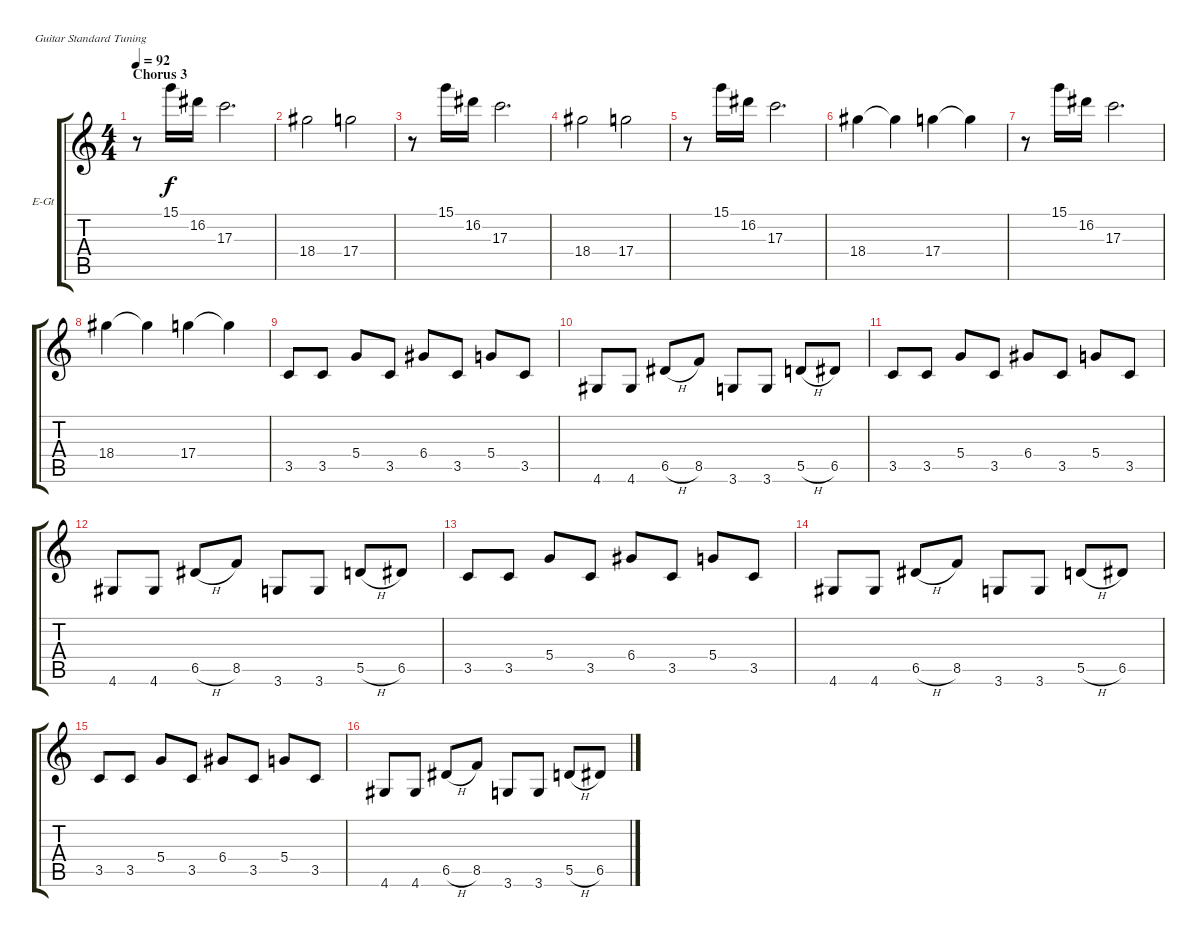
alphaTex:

\bracketExtendMode groupsimilarinstruments
\firstSystemTrackNameOrientation horizontal
\otherSystemsTrackNameOrientation horizontal
\track ("Guitar 1" "E-Gt") {instrument overdrivenguitar}
\staff {score tabs}
\tuning (E4 B3 G3 D3 A2 E2)
\ts (4 4)
\section ("" "Chorus 3")
\tempo 92
\clef g2
\ks c
r.8{dy f} 15.1.16 16.2.16 17.3.2{d} |
18.4.2 17.4.2 |
r.8 15.1.16 16.2.16 17.3.2{d} |
18.4.2 17.4.2 |
r.8 15.1.16 16.2.16 17.3.2{d} |
18.4.4 18.4{t}.4 17.4.4 17.4{t}.4 |
r.8 15.1.16 16.2.16 17.3.2{d} |
18.4.4 18.4{t}.4 17.4.4 17.4{t}.4 |
3.5.8 3.5.8 5.4.8 3.5.8 6.4.8 3.5.8 5.4.8 3.5.8 |
4.6.8 4.6.8 6.5{h}.8 8.5.8 3.6.8 3.6.8 5.5{h}.8 6.5.8 |
3.5.8 3.5.8 5.4.8 3.5.8 6.4.8 3.5.8 5.4.8 3.5.8 |
4.6.8 4.6.8 6.5{h}.8 8.5.8 3.6.8 3.6.8 5.5{h}.8 6.5.8 |
3.5.8 3.5.8 5.4.8 3.5.8 6.4.8 3.5.8 5.4.8 3.5.8 |
4.6.8 4.6.8 6.5{h}.8 8.5.8 3.6.8 3.6.8 5.5{h}.8 6.5.8 |
3.5.8 3.5.8 5.4.8 3.5.8 6.4.8 3.5.8 5.4.8 3.5.8 |
4.6.8 4.6.8 6.5{h}.8 8.5.8 3.6.8 3.6.8 5.5{h}.8 6.5.8
